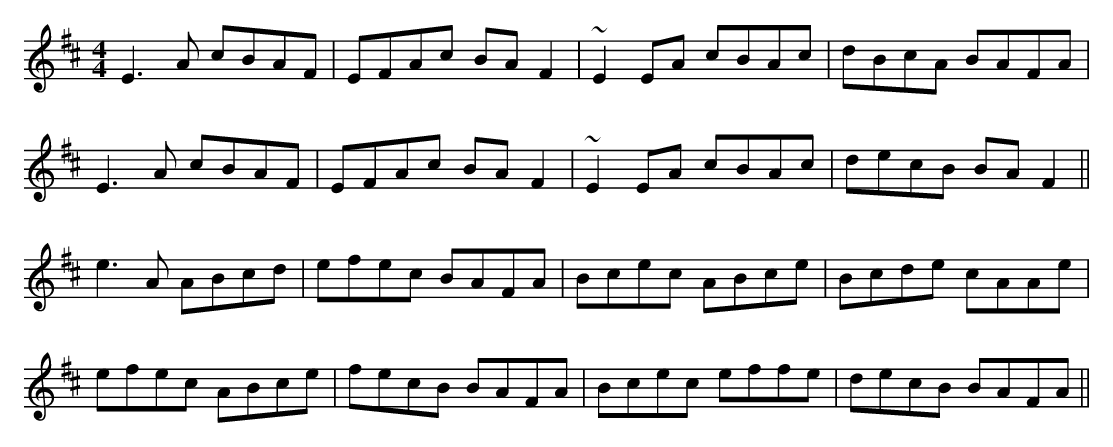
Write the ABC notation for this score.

X:1
M:4/4
K:D
E3A cBAF|EFAc BAF2|~E2EA cBAc|dBcA BAFA|
E3A cBAF|EFAc BAF2|~E2EA cBAc|decB BAF2||
e3A ABcd|efec BAFA|Bcec ABce|Bcde cAAe|
efec ABce|fecB BAFA|Bcec effe|decB BAFA||
